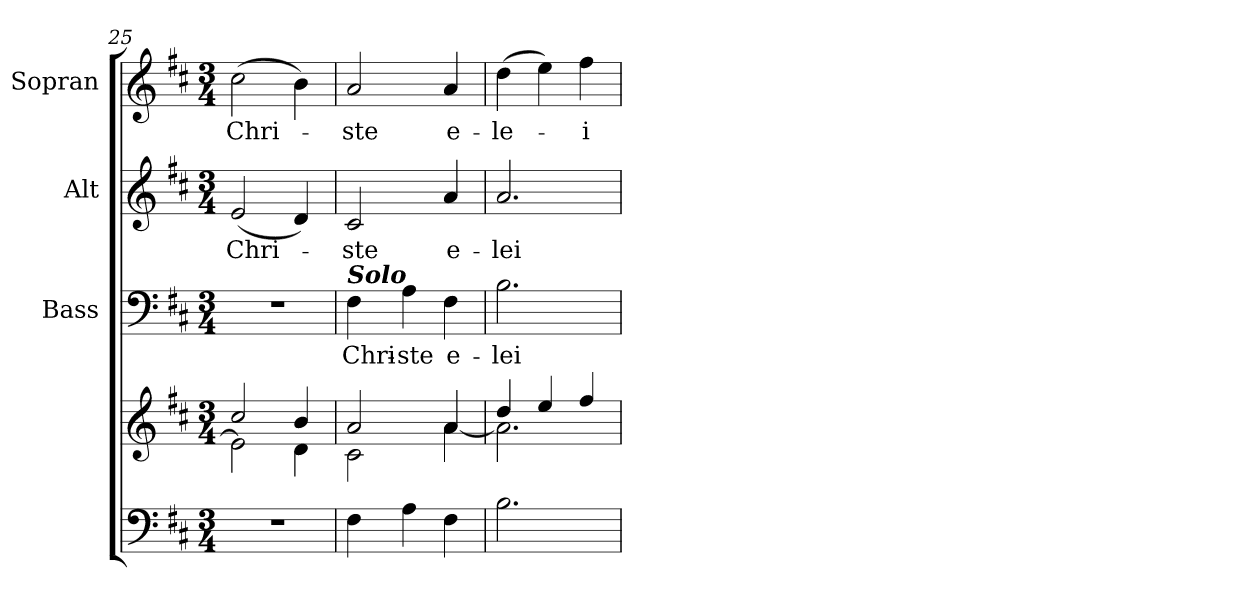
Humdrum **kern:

**kern	**kern	**kern	**text	**kern	**text	**kern	**text
*part4	*part4	*part3	*part3	*part2	*part2	*part1	*part1
*staff5	*staff4	*staff3	*staff3	*staff2	*staff2	*staff1	*staff1
*	*	*I"Bass	*	*I"Alt	*	*I"Sopran	*
*	*	*I'B.	*	*I'A.	*	*I'S.	*
*clefF4	*clefG2	*clefF4	*	*clefG2	*	*clefG2	*
*k[f#c#]	*k[f#c#]	*k[f#c#]	*	*k[f#c#]	*	*k[f#c#]	*
*D:	*D:	*D:	*	*D:	*	*D:	*
*M3/4	*M3/4	*M3/4	*	*M3/4	*	*M3/4	*
=25	=25	=25	=25	=25	=25	=25	=25
*	*^	*	*	*	*	*	*
!	!	!	!	!	!	!LO:LY:b	!	!LO:LY:b
2.r	2cc#/	2e\]	2.r	.	(<2e/	Chri-	(>2cc#\	Chri-
.	4b/	4d\	.	.	4d/)	.	4b\)	.
=26	=26	=26	=26	=26	=26	=26	=26	=26
!	!	!	!LO:TX:a:Bi:t=Solo	!	!	!	!	!
!	!	!	!	!LO:LY:b	!	!LO:LY:b	!	!LO:LY:b
4F#\	2a/	2c#\	4F#\	Chri-	2c#/	-ste	2a/	-ste
!	!	!	!	!LO:LY:b	!	!	!	!
4A\	.	.	4A\	-ste	.	.	.	.
!	!	!	!	!LO:LY:b	!	!LO:LY:b	!	!LO:LY:b
4F#\	4a/	[<4a\	4F#\	e-	4a/	e-	4a/	e-
=27	=27	=27	=27	=27	=27	=27	=27	=27
!	!	!	!	!LO:LY:b	!	!LO:LY:b	!	!LO:LY:b
2.B\	4dd/	2.a\]	2.B\	-lei-	2.a/	-lei-	(>4dd\	-le-
.	4ee/	.	.	.	.	.	4ee\)	.
!	!	!	!	!	!	!	!	!LO:LY:b
.	4ff#/	.	.	.	.	.	4ff#\	-i-
*	*v	*v	*	*	*	*	*	*
=	=	=	=	=	=	=	=
*-	*-	*-	*-	*-	*-	*-	*-
